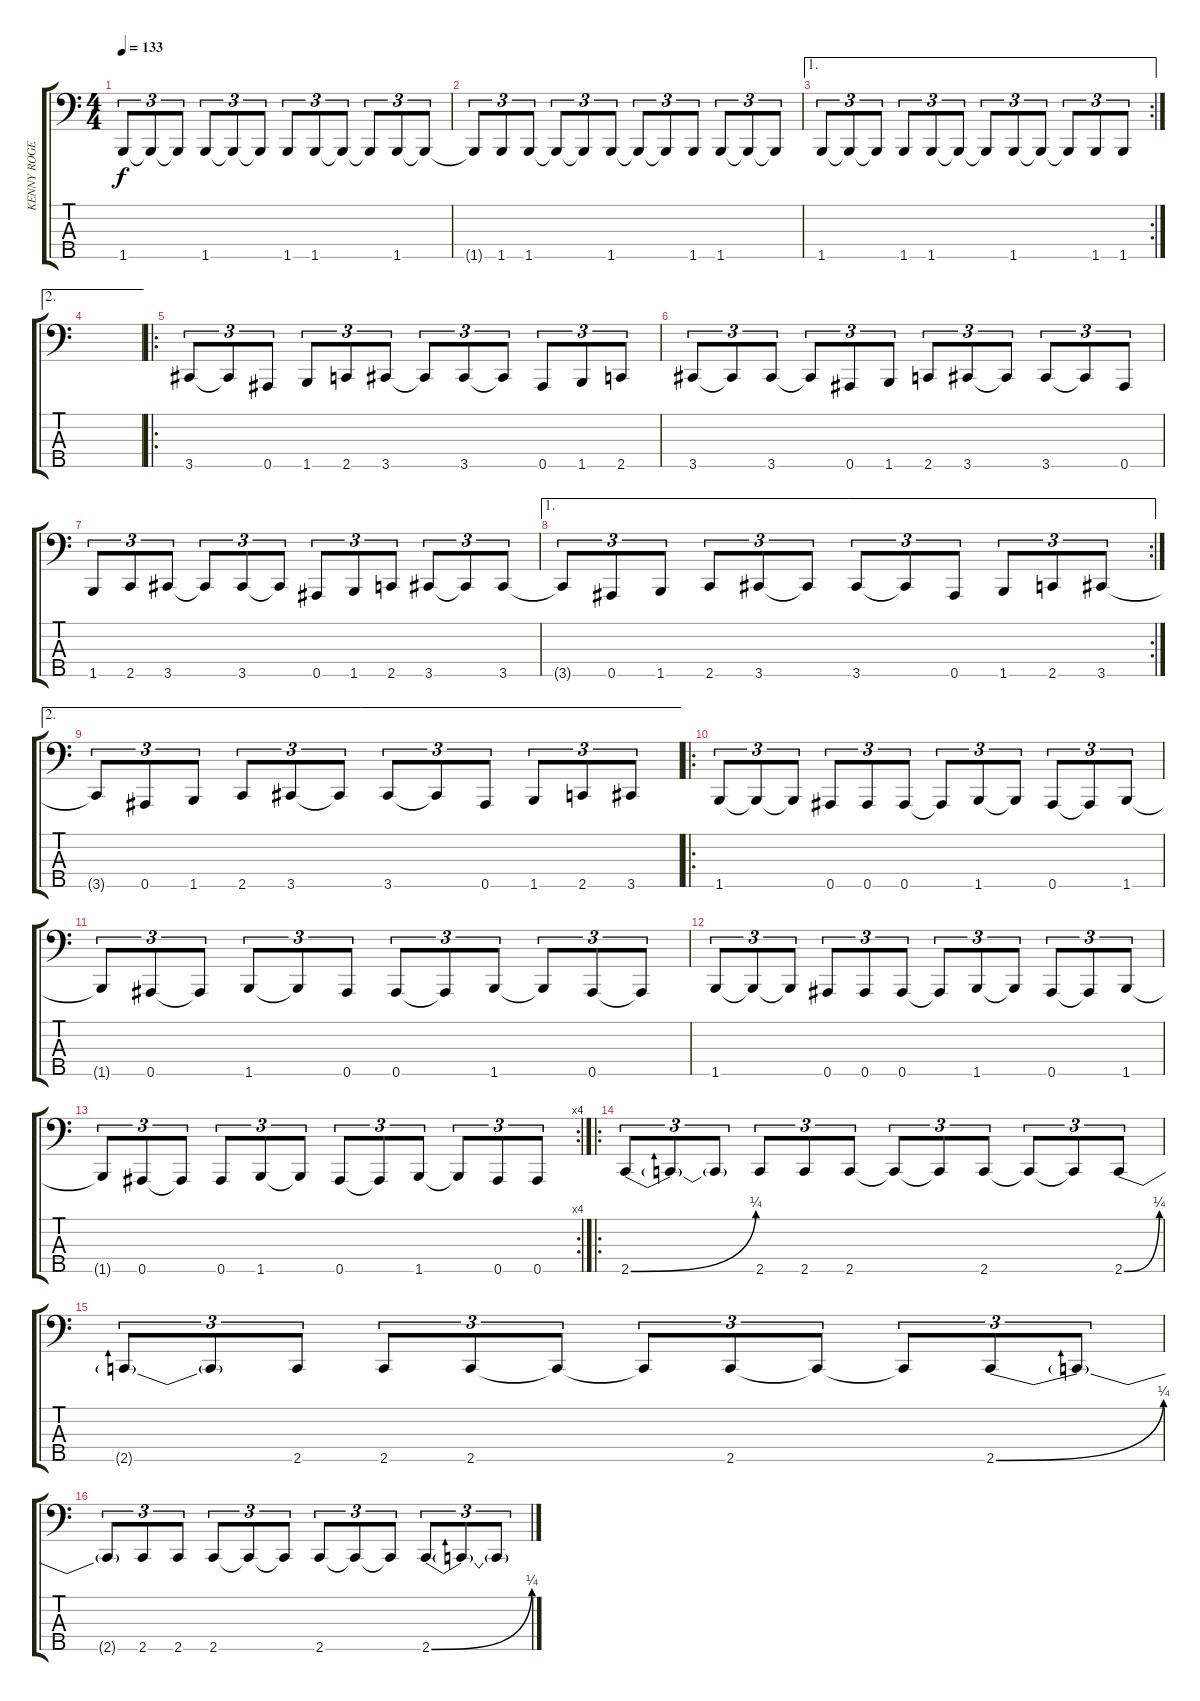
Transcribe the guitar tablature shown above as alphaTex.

\track ("KENNY ROGERS " "KENNY ROGE") {instrument slapbass2}
\staff {score tabs}
\tuning (Gb2 Db2 Ab1 Eb1 Bb0) {hide}
\ts (4 4)
\tempo 133
\clef f4
\ks c
1.5.8{tu (3 2) dy f} 1.5{t}.8{tu (3 2)} 1.5{t}.8{tu (3 2)} 1.5.8{tu (3 2)} 1.5{t}.8{tu (3 2)} 1.5{t}.8{tu (3 2)} 1.5.8{tu (3 2)} 1.5.8{tu (3 2)} 1.5{t}.8{tu (3 2)} 1.5{t}.8{tu (3 2)} 1.5.8{tu (3 2)} 1.5{t}.8{tu (3 2)} |
1.5{t}.8{tu (3 2)} 1.5.8{tu (3 2)} 1.5.8{tu (3 2)} 1.5{t}.8{tu (3 2)} 1.5{t}.8{tu (3 2)} 1.5.8{tu (3 2)} 1.5{t}.8{tu (3 2)} 1.5{t}.8{tu (3 2)} 1.5.8{tu (3 2)} 1.5.8{tu (3 2)} 1.5{t}.8{tu (3 2)} 1.5{t}.8{tu (3 2)} |
\ae 1
\rc 2
1.5.8{tu (3 2)} 1.5{t}.8{tu (3 2)} 1.5{t}.8{tu (3 2)} 1.5.8{tu (3 2)} 1.5.8{tu (3 2)} 1.5{t}.8{tu (3 2)} 1.5{t}.8{tu (3 2)} 1.5.8{tu (3 2)} 1.5{t}.8{tu (3 2)} 1.5{t}.8{tu (3 2)} 1.5.8{tu (3 2)} 1.5.8{tu (3 2)} |
\ae 2
|
\ro
3.5.8{tu (3 2)} 3.5{t}.8{tu (3 2)} 0.5.8{tu (3 2)} 1.5.8{tu (3 2)} 2.5.8{tu (3 2)} 3.5.8{tu (3 2)} 3.5{t}.8{tu (3 2)} 3.5.8{tu (3 2)} 3.5{t}.8{tu (3 2)} 0.5.8{tu (3 2)} 1.5.8{tu (3 2)} 2.5.8{tu (3 2)} |
3.5.8{tu (3 2)} 3.5{t}.8{tu (3 2)} 3.5.8{tu (3 2)} 3.5{t}.8{tu (3 2)} 0.5.8{tu (3 2)} 1.5.8{tu (3 2)} 2.5.8{tu (3 2)} 3.5.8{tu (3 2)} 3.5{t}.8{tu (3 2)} 3.5.8{tu (3 2)} 3.5{t}.8{tu (3 2)} 0.5.8{tu (3 2)} |
1.5.8{tu (3 2)} 2.5.8{tu (3 2)} 3.5.8{tu (3 2)} 3.5{t}.8{tu (3 2)} 3.5.8{tu (3 2)} 3.5{t}.8{tu (3 2)} 0.5.8{tu (3 2)} 1.5.8{tu (3 2)} 2.5.8{tu (3 2)} 3.5.8{tu (3 2)} 3.5{t}.8{tu (3 2)} 3.5.8{tu (3 2)} |
\ae 1
\rc 2
3.5{t}.8{tu (3 2)} 0.5.8{tu (3 2)} 1.5.8{tu (3 2)} 2.5.8{tu (3 2)} 3.5.8{tu (3 2)} 3.5{t}.8{tu (3 2)} 3.5.8{tu (3 2)} 3.5{t}.8{tu (3 2)} 0.5.8{tu (3 2)} 1.5.8{tu (3 2)} 2.5.8{tu (3 2)} 3.5.8{tu (3 2)} |
\ae 2
3.5{t}.8{tu (3 2)} 0.5.8{tu (3 2)} 1.5.8{tu (3 2)} 2.5.8{tu (3 2)} 3.5.8{tu (3 2)} 3.5{t}.8{tu (3 2)} 3.5.8{tu (3 2)} 3.5{t}.8{tu (3 2)} 0.5.8{tu (3 2)} 1.5.8{tu (3 2)} 2.5.8{tu (3 2)} 3.5.8{tu (3 2)} |
\ro
1.5.8{tu (3 2)} 1.5{t}.8{tu (3 2)} 1.5{t}.8{tu (3 2)} 0.5.8{tu (3 2)} 0.5.8{tu (3 2)} 0.5.8{tu (3 2)} 0.5{t}.8{tu (3 2)} 1.5.8{tu (3 2)} 1.5{t}.8{tu (3 2)} 0.5.8{tu (3 2)} 0.5{t}.8{tu (3 2)} 1.5.8{tu (3 2)} |
1.5{t}.8{tu (3 2)} 0.5.8{tu (3 2)} 0.5{t}.8{tu (3 2)} 1.5.8{tu (3 2)} 1.5{t}.8{tu (3 2)} 0.5.8{tu (3 2)} 0.5.8{tu (3 2)} 0.5{t}.8{tu (3 2)} 1.5.8{tu (3 2)} 1.5{t}.8{tu (3 2)} 0.5.8{tu (3 2)} 0.5{t}.8{tu (3 2)} |
1.5.8{tu (3 2)} 1.5{t}.8{tu (3 2)} 1.5{t}.8{tu (3 2)} 0.5.8{tu (3 2)} 0.5.8{tu (3 2)} 0.5.8{tu (3 2)} 0.5{t}.8{tu (3 2)} 1.5.8{tu (3 2)} 1.5{t}.8{tu (3 2)} 0.5.8{tu (3 2)} 0.5{t}.8{tu (3 2)} 1.5.8{tu (3 2)} |
\rc 4
1.5{t}.8{tu (3 2)} 0.5.8{tu (3 2)} 0.5{t}.8{tu (3 2)} 0.5.8{tu (3 2)} 1.5.8{tu (3 2)} 1.5{t}.8{tu (3 2)} 0.5.8{tu (3 2)} 0.5{t}.8{tu (3 2)} 1.5.8{tu (3 2)} 1.5{t}.8{tu (3 2)} 0.5.8{tu (3 2)} 0.5.8{tu (3 2)} |
\ro
2.5{be (bend 0 0 60 1)}.8{tu (3 2)} 2.5{t}.8{tu (3 2)} 2.5{t}.8{tu (3 2)} 2.5.8{tu (3 2)} 2.5.8{tu (3 2)} 2.5.8{tu (3 2)} 2.5{t}.8{tu (3 2)} 2.5{t}.8{tu (3 2)} 2.5.8{tu (3 2)} 2.5{t}.8{tu (3 2)} 2.5{t}.8{tu (3 2)} 2.5{be (bend 0 0 60 1)}.8{tu (3 2)} |
2.5{t}.8{tu (3 2)} 2.5{t}.8{tu (3 2)} 2.5.8{tu (3 2)} 2.5.8{tu (3 2)} 2.5.8{tu (3 2)} 2.5{t}.8{tu (3 2)} 2.5{t}.8{tu (3 2)} 2.5.8{tu (3 2)} 2.5{t}.8{tu (3 2)} 2.5{t}.8{tu (3 2)} 2.5{be (bend 0 0 60 1)}.8{tu (3 2)} 2.5{t}.8{tu (3 2)} |
2.5{t}.8{tu (3 2)} 2.5.8{tu (3 2)} 2.5.8{tu (3 2)} 2.5.8{tu (3 2)} 2.5{t}.8{tu (3 2)} 2.5{t}.8{tu (3 2)} 2.5.8{tu (3 2)} 2.5{t}.8{tu (3 2)} 2.5{t}.8{tu (3 2)} 2.5{be (bend 0 0 60 1)}.8{tu (3 2)} 2.5{t}.8{tu (3 2)} 2.5{t}.8{tu (3 2)}
